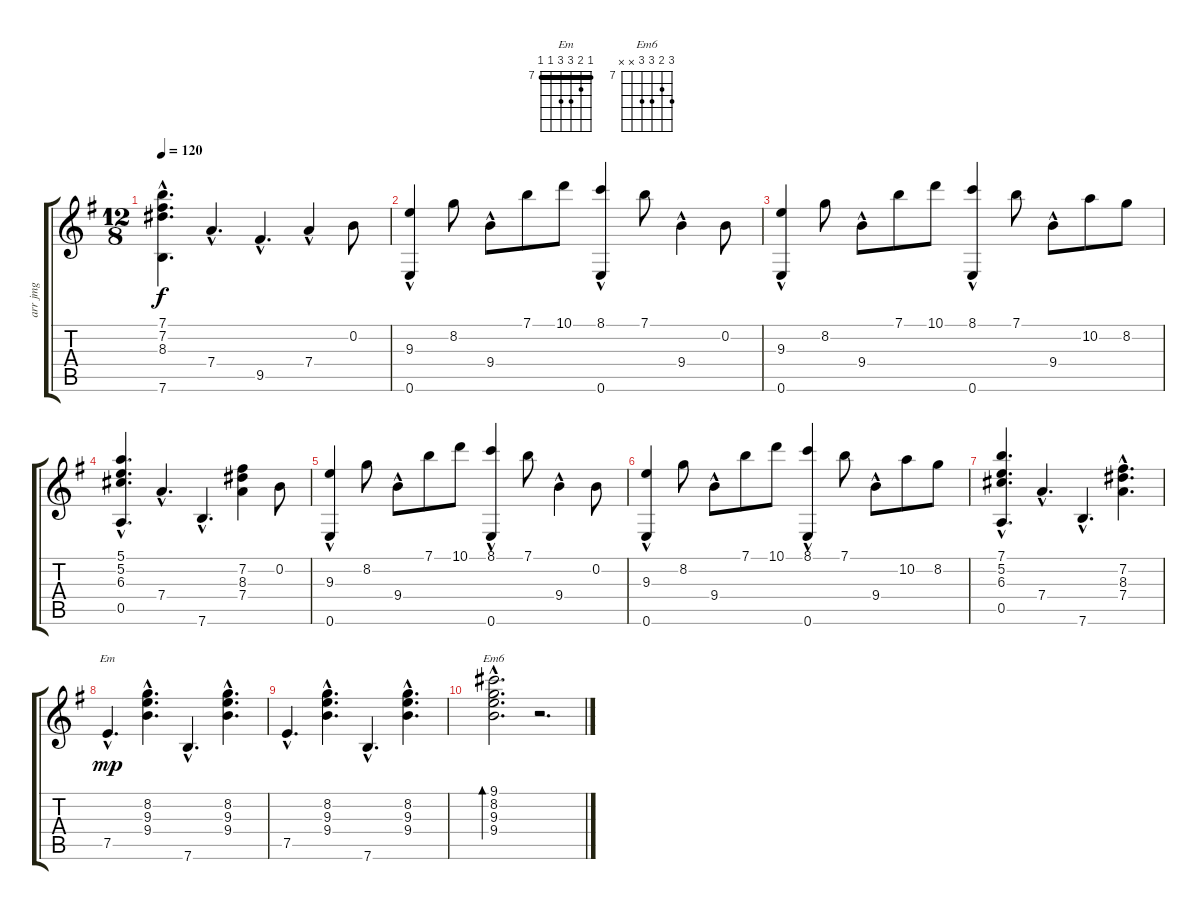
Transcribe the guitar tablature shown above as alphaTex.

\track ("arr jmg" "arr jmg") {instrument electricguitarjazz}
\staff {score tabs}
\tuning (E4 B3 G3 D3 A2 E2) {hide}
\chord ("Em" 7 8 9 9 7 7) {firstfret 7 barre 7}
\chord ("Em6" 9 8 9 9 x x) {firstfret 7}
\ts (12 8)
\tempo 120
\clef g2
\ks eminor
(7.1{hac} 7.2{hac} 8.3{hac} 7.6{hac}).4{d dy f} 7.4{hac}.4{d} 9.5{hac}.4{d} 7.4{hac}.4 0.2.8 |
(9.3 0.6{hac}).4 8.2.8 9.4{hac}.8 7.1.8 10.1.8 (8.1 0.6{hac}).4 7.1.8 9.4{hac}.4 0.2.8 |
(9.3 0.6{hac}).4 8.2.8 9.4{hac}.8 7.1.8 10.1.8 (8.1 0.6{hac}).4 7.1.8 9.4{hac}.8 10.2.8 8.2.8 |
(5.1{hac} 5.2{hac} 6.3{hac} 0.5{hac}).4{d} 7.4{hac}.4{d} 7.6{hac}.4{d} (7.2 8.3 7.4).4 0.2.8 |
(9.3 0.6{hac}).4 8.2.8 9.4{hac}.8 7.1.8 10.1.8 (8.1 0.6{hac}).4 7.1.8 9.4{hac}.4 0.2.8 |
(9.3 0.6{hac}).4 8.2.8 9.4{hac}.8 7.1.8 10.1.8 (8.1 0.6{hac}).4 7.1.8 9.4{hac}.8 10.2.8 8.2.8 |
(7.1{hac} 5.2{hac} 6.3{hac} 0.5{hac}).4{d} 7.4{hac}.4{d} 7.6{hac}.4{d} (7.2{hac} 8.3{hac} 7.4{hac}).4{d} |
7.5{hac}.4{d ch "Em" dy mp} (8.2{hac} 9.3{hac} 9.4{hac}).4{d} 7.6{hac}.4{d} (8.2{hac} 9.3{hac} 9.4{hac}).4{d} |
7.5{hac}.4{d} (8.2{hac} 9.3{hac} 9.4{hac}).4{d} 7.6{hac}.4{d} (8.2{hac} 9.3{hac} 9.4{hac}).4{d} |
(9.1{hac} 8.2{hac} 9.3{hac} 9.4{hac}).2{d bd 240 ch "Em6"} r.2{d}
